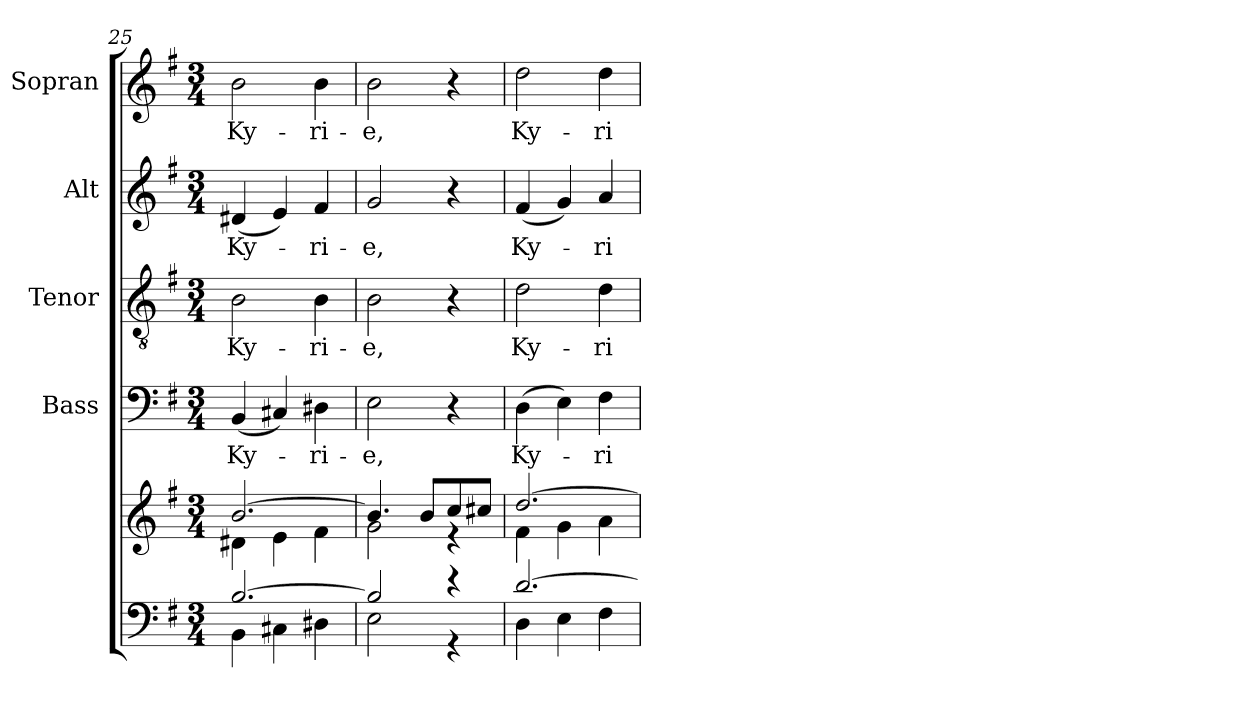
**kern	**kern	**kern	**text	**kern	**text	**kern	**text	**kern	**text
*part5	*part5	*part4	*part4	*part3	*part3	*part2	*part2	*part1	*part1
*staff6	*staff5	*staff4	*staff4	*staff3	*staff3	*staff2	*staff2	*staff1	*staff1
*	*	*I"Bass	*	*I"Tenor	*	*I"Alt	*	*I"Sopran	*
*	*	*I'B.	*	*I'T.	*	*I'A.	*	*I'S.	*
*clefF4	*clefG2	*clefF4	*	*clefGv2	*	*clefG2	*	*clefG2	*
*k[f#]	*k[f#]	*k[f#]	*	*k[f#]	*	*k[f#]	*	*k[f#]	*
*G:	*G:	*G:	*	*G:	*	*G:	*	*G:	*
*M3/4	*M3/4	*M3/4	*	*M3/4	*	*M3/4	*	*M3/4	*
=25	=25	=25	=25	=25	=25	=25	=25	=25	=25
*^	*^	*	*	*	*	*	*	*	*
!	!	!	!	!	!LO:LY:b	!	!LO:LY:b	!	!LO:LY:b	!	!LO:LY:b
[>2.B/	4BB\	[>2.b/	4d#X\	(<4BB/	Ky-	2B\	Ky-	(<4d#X/	Ky-	2b\	Ky-
.	4C#X\	.	4e\	4C#X/)	.	.	.	4e/)	.	.	.
!	!	!	!	!	!LO:LY:b	!	!LO:LY:b	!	!LO:LY:b	!	!LO:LY:b
.	4D#X\	.	4f#\	4D#X\	-ri-	4B\	-ri-	4f#/	-ri-	4b\	-ri-
=26	=26	=26	=26	=26	=26	=26	=26	=26	=26	=26	=26
!	!	!	!	!	!LO:LY:b	!	!LO:LY:b	!	!LO:LY:b	!	!LO:LY:b
2B/]	2E\	4.b/]	2g\	2E\	-e,	2B\	-e,	2g/	-e,	2b\	-e,
.	.	8b/L	.	.	.	.	.	.	.	.	.
4r	4r	8cc/	4re	4r	.	4r	.	4r	.	4r	.
.	.	8cc#X/J	.	.	.	.	.	.	.	.	.
=27	=27	=27	=27	=27	=27	=27	=27	=27	=27	=27	=27
!	!	!	!	!	!LO:LY:b	!	!LO:LY:b	!	!LO:LY:b	!	!LO:LY:b
[>2.d/	4D\	[>2.dd/	4f#\	(>4D\	Ky-	2d\	Ky-	(<4f#/	Ky-	2dd\	Ky-
.	4E\	.	4g\	4E\)	.	.	.	4g/)	.	.	.
!	!	!	!	!	!LO:LY:b	!	!LO:LY:b	!	!LO:LY:b	!	!LO:LY:b
.	4F#\	.	4a\	4F#\	-ri-	4d\	-ri-	4a/	-ri-	4dd\	-ri-
*v	*v	*	*	*	*	*	*	*	*	*	*
*	*v	*v	*	*	*	*	*	*	*	*
=	=	=	=	=	=	=	=	=	=
*-	*-	*-	*-	*-	*-	*-	*-	*-	*-
